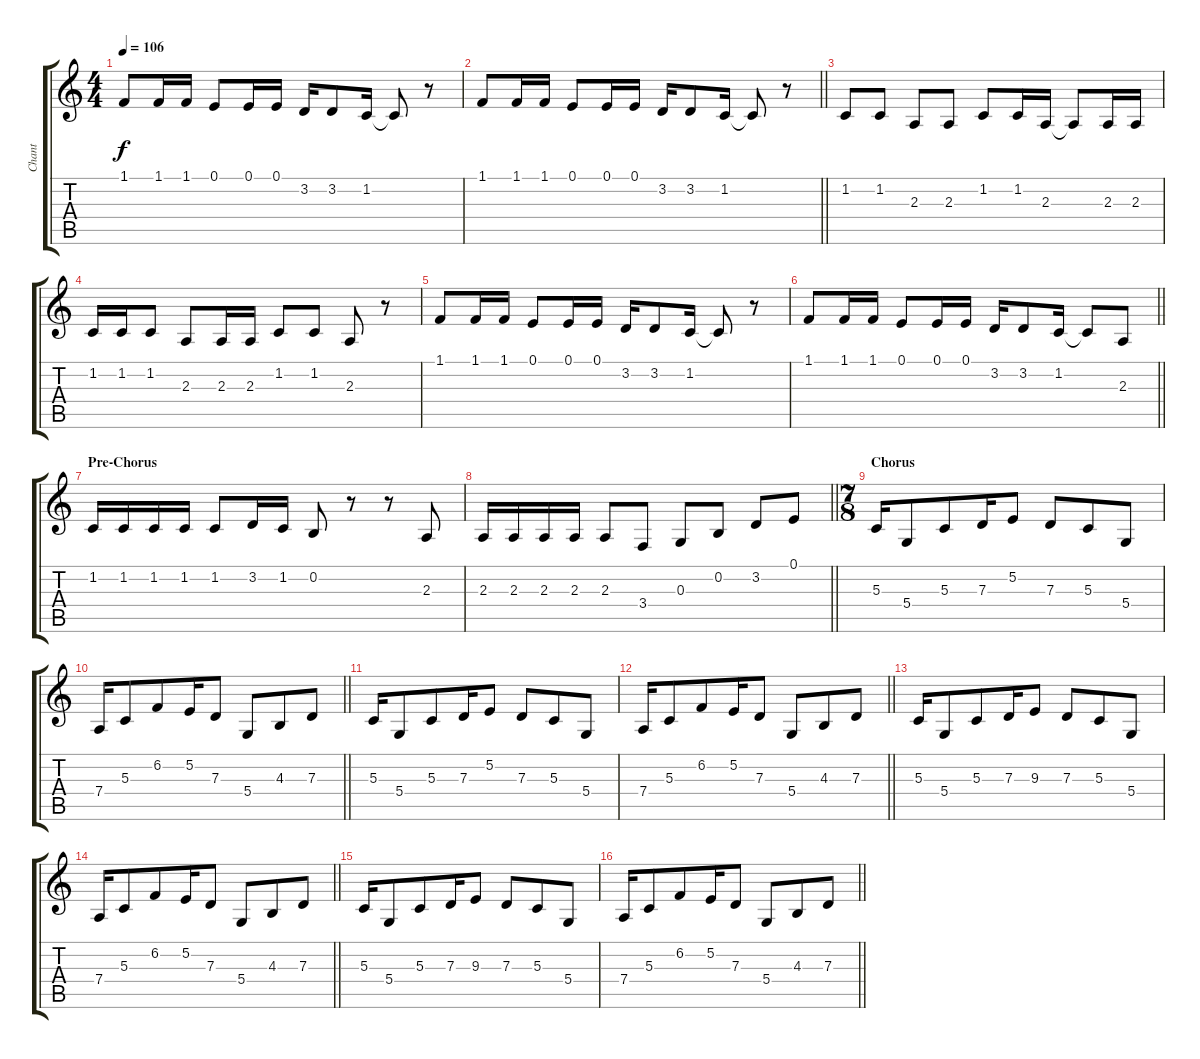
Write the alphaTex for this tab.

\track ("Chant" "Chant") {instrument clarinet}
\staff {score tabs}
\tuning (E4 B3 G3 D3 A2 E2) {hide}
\ts (4 4)
\tempo 106
\clef g2
\ks c
1.1.8{dy f} 1.1.16 1.1.16 0.1.8 0.1.16 0.1.16 3.2.16 3.2.8 1.2.16 1.2{t}.8 r.8 |
\barLineRight lightlight
1.1.8 1.1.16 1.1.16 0.1.8 0.1.16 0.1.16 3.2.16 3.2.8 1.2.16 1.2{t}.8 r.8 |
1.2.8 1.2.8 2.3.8 2.3.8 1.2.8 1.2.16 2.3.16 2.3{t}.8 2.3.16 2.3.16 |
1.2.16 1.2.16 1.2.8 2.3.8 2.3.16 2.3.16 1.2.8 1.2.8 2.3.8 r.8 |
1.1.8 1.1.16 1.1.16 0.1.8 0.1.16 0.1.16 3.2.16 3.2.8 1.2.16 1.2{t}.8 r.8 |
\barLineRight lightlight
1.1.8 1.1.16 1.1.16 0.1.8 0.1.16 0.1.16 3.2.16 3.2.8 1.2.16 1.2{t}.8 2.3.8 |
\section ("" "Pre-Chorus")
1.2.16 1.2.16 1.2.16 1.2.16 1.2.8 3.2.16 1.2.16 0.2.8 r.8 r.8 2.3.8 |
\barLineRight lightlight
2.3.16 2.3.16 2.3.16 2.3.16 2.3.8 3.4.8 0.3.8 0.2.8 3.2.8 0.1.8 |
\ts (7 8)
\section ("" "Chorus")
5.3.16 5.4.8 5.3.8 7.3.16 5.2.8 7.3.8 5.3.8 5.4.8 |
\barLineRight lightlight
7.4.16 5.3.8 6.2.8 5.2.16 7.3.8 5.4.8 4.3.8 7.3.8 |
5.3.16 5.4.8 5.3.8 7.3.16 5.2.8 7.3.8 5.3.8 5.4.8 |
\barLineRight lightlight
7.4.16 5.3.8 6.2.8 5.2.16 7.3.8 5.4.8 4.3.8 7.3.8 |
5.3.16 5.4.8 5.3.8 7.3.16 9.3.8 7.3.8 5.3.8 5.4.8 |
\barLineRight lightlight
7.4.16 5.3.8 6.2.8 5.2.16 7.3.8 5.4.8 4.3.8 7.3.8 |
5.3.16 5.4.8 5.3.8 7.3.16 9.3.8 7.3.8 5.3.8 5.4.8 |
\barLineRight lightlight
7.4.16 5.3.8 6.2.8 5.2.16 7.3.8 5.4.8 4.3.8 7.3.8
